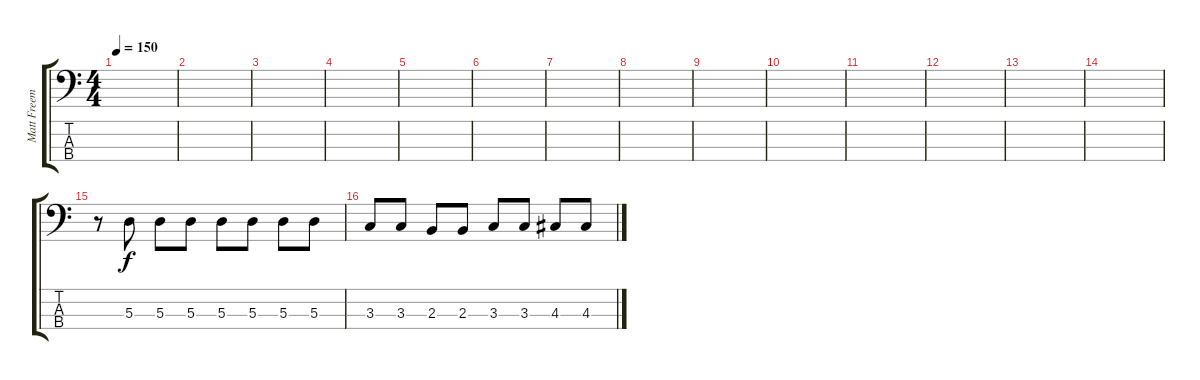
\track ("Matt Freeman" "Matt Freem") {instrument electricbasspick}
\staff {score tabs}
\tuning (G2 D2 A1 E1) {hide}
\ts (4 4)
\tempo 150
\clef f4
\ks c
|
|
|
|
|
|
|
|
|
|
|
|
|
|
r.8 5.3.8 5.3.8 5.3.8 5.3.8 5.3.8 5.3.8 5.3.8 |
3.3.8 3.3.8 2.3.8 2.3.8 3.3.8 3.3.8 4.3.8 4.3.8
